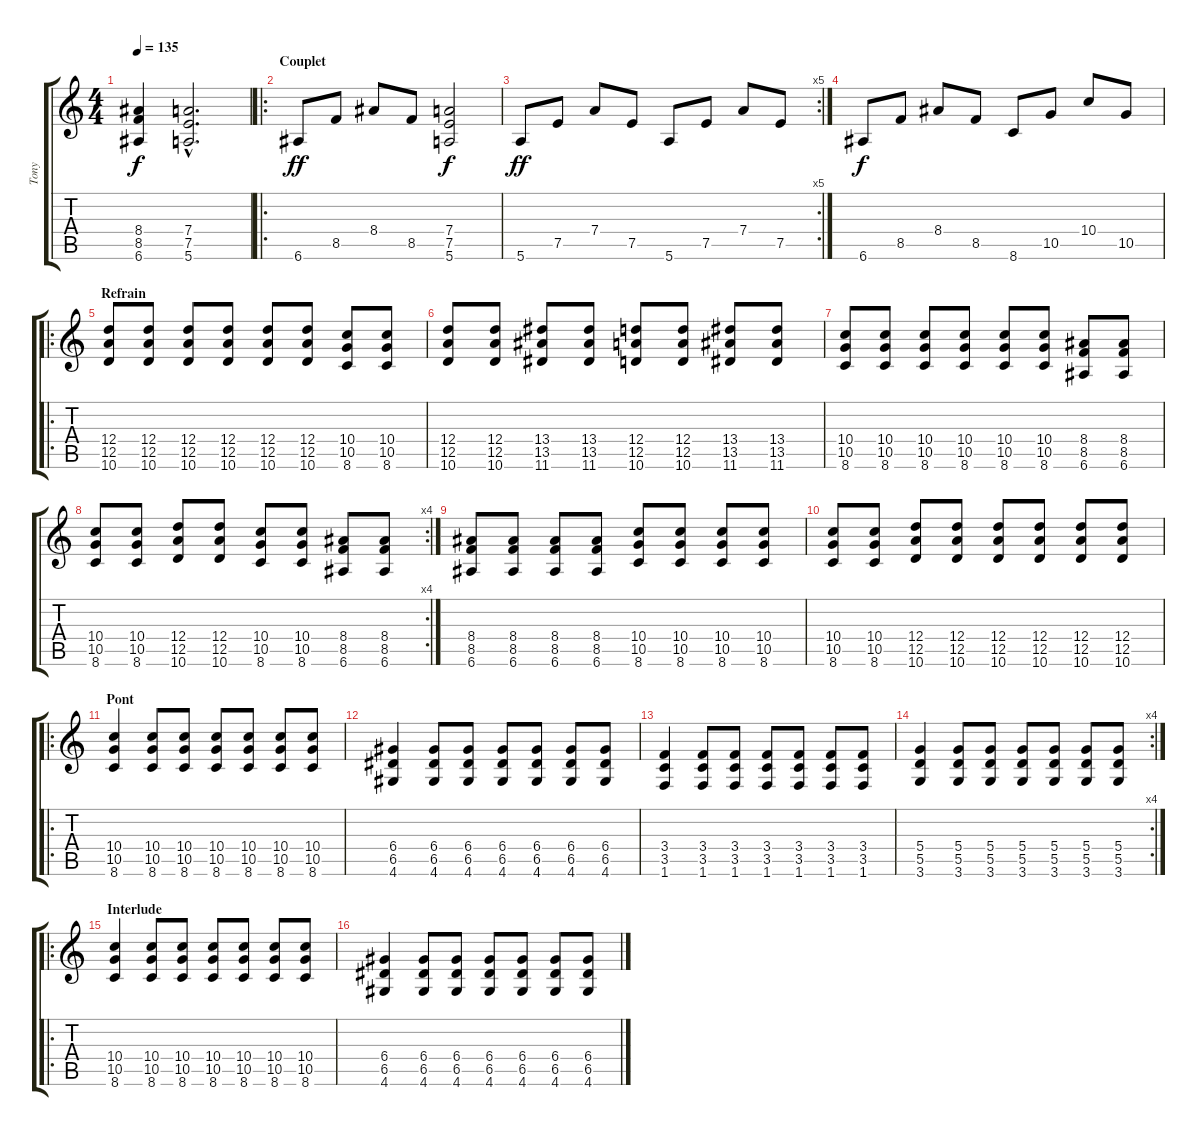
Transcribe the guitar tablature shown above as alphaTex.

\track ("Tony" "Tony") {instrument distortionguitar}
\staff {score tabs}
\tuning (E4 B3 G3 D3 A2 E2) {hide}
\ts (4 4)
\tempo 135
\clef g2
\ks c
(8.4 8.5 6.6).4{dy f} (7.4{hac} 7.5{hac} 5.6{hac}).2{d} |
\ro
\section ("" "Couplet")
6.6.8{dy ff} 8.5.8 8.4.8 8.5.8 (7.4 7.5 5.6).2{dy f} |
\rc 5
5.6.8{dy ff} 7.5.8 7.4.8 7.5.8 5.6.8 7.5.8 7.4.8 7.5.8 |
6.6.8{dy f} 8.5.8 8.4.8 8.5.8 8.6.8 10.5.8 10.4.8 10.5.8 |
\ro
\section ("" "Refrain")
(12.4 12.5 10.6).8 (12.4 12.5 10.6).8 (12.4 12.5 10.6).8 (12.4 12.5 10.6).8 (12.4 12.5 10.6).8 (12.4 12.5 10.6).8 (10.4 10.5 8.6).8 (10.4 10.5 8.6).8 |
(12.4 12.5 10.6).8 (12.4 12.5 10.6).8 (13.4 13.5 11.6).8 (13.4 13.5 11.6).8 (12.4 12.5 10.6).8 (12.4 12.5 10.6).8 (13.4 13.5 11.6).8 (13.4 13.5 11.6).8 |
(10.4 10.5 8.6).8 (10.4 10.5 8.6).8 (10.4 10.5 8.6).8 (10.4 10.5 8.6).8 (10.4 10.5 8.6).8 (10.4 10.5 8.6).8 (8.4 8.5 6.6).8 (8.4 8.5 6.6).8 |
\rc 4
(10.4 10.5 8.6).8 (10.4 10.5 8.6).8 (12.4 12.5 10.6).8 (12.4 12.5 10.6).8 (10.4 10.5 8.6).8 (10.4 10.5 8.6).8 (8.4 8.5 6.6).8 (8.4 8.5 6.6).8 |
(8.4 8.5 6.6).8 (8.4 8.5 6.6).8 (8.4 8.5 6.6).8 (8.4 8.5 6.6).8 (10.4 10.5 8.6).8 (10.4 10.5 8.6).8 (10.4 10.5 8.6).8 (10.4 10.5 8.6).8 |
(10.4 10.5 8.6).8 (10.4 10.5 8.6).8 (12.4 12.5 10.6).8 (12.4 12.5 10.6).8 (12.4 12.5 10.6).8 (12.4 12.5 10.6).8 (12.4 12.5 10.6).8 (12.4 12.5 10.6).8 |
\ro
\section ("" "Pont")
(10.4 10.5 8.6).4 (10.4 10.5 8.6).8 (10.4 10.5 8.6).8 (10.4 10.5 8.6).8 (10.4 10.5 8.6).8 (10.4 10.5 8.6).8 (10.4 10.5 8.6).8 |
(6.4 6.5 4.6).4 (6.4 6.5 4.6).8 (6.4 6.5 4.6).8 (6.4 6.5 4.6).8 (6.4 6.5 4.6).8 (6.4 6.5 4.6).8 (6.4 6.5 4.6).8 |
(3.4 3.5 1.6).4 (3.4 3.5 1.6).8 (3.4 3.5 1.6).8 (3.4 3.5 1.6).8 (3.4 3.5 1.6).8 (3.4 3.5 1.6).8 (3.4 3.5 1.6).8 |
\rc 4
(5.4 5.5 3.6).4 (5.4 5.5 3.6).8 (5.4 5.5 3.6).8 (5.4 5.5 3.6).8 (5.4 5.5 3.6).8 (5.4 5.5 3.6).8 (5.4 5.5 3.6).8 |
\ro
\section ("" "Interlude")
(10.4 10.5 8.6).4 (10.4 10.5 8.6).8 (10.4 10.5 8.6).8 (10.4 10.5 8.6).8 (10.4 10.5 8.6).8 (10.4 10.5 8.6).8 (10.4 10.5 8.6).8 |
(6.4 6.5 4.6).4 (6.4 6.5 4.6).8 (6.4 6.5 4.6).8 (6.4 6.5 4.6).8 (6.4 6.5 4.6).8 (6.4 6.5 4.6).8 (6.4 6.5 4.6).8
